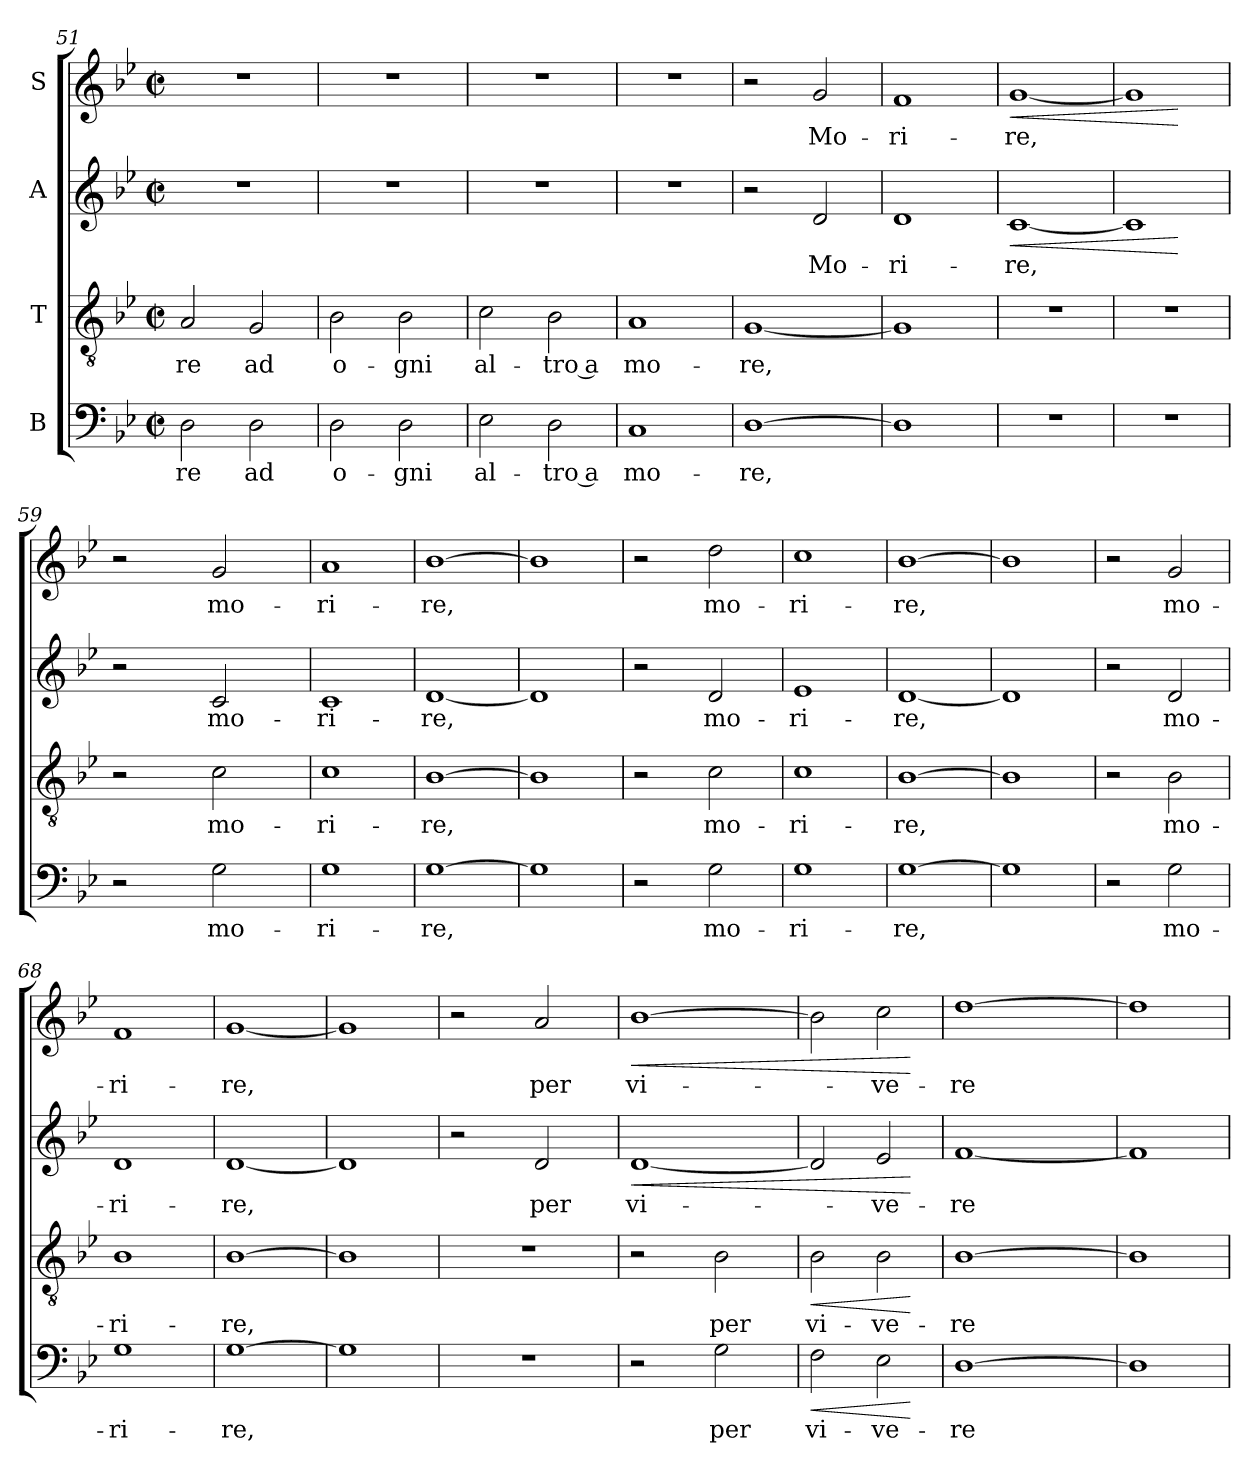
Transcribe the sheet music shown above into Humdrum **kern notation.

**kern	**text	**dynam	**kern	**text	**dynam	**kern	**text	**dynam	**kern	**text	**dynam
*part4	*part4	*part4	*part3	*part3	*part3	*part2	*part2	*part2	*part1	*part1	*part1
*staff4	*staff4	*staff4	*staff3	*staff3	*staff3	*staff2	*staff2	*staff2	*staff1	*staff1	*staff1
*I"B	*	*	*I"T	*	*	*I"A	*	*	*I"S	*	*
*clefF4	*	*	*clefGv2	*	*	*clefG2	*	*	*clefG2	*	*
*k[b-e-]	*	*	*k[b-e-]	*	*	*k[b-e-]	*	*	*k[b-e-]	*	*
*B-:	*	*	*B-:	*	*	*B-:	*	*	*B-:	*	*
*M2/2	*	*	*M2/2	*	*	*M2/2	*	*	*M2/2	*	*
*met(c|)	*	*	*met(c|)	*	*	*met(c|)	*	*	*met(c|)	*	*
=51	=51	=51	=51	=51	=51	=51	=51	=51	=51	=51	=51
!	!LO:LY:b	!	!	!LO:LY:b	!	!	!	!	!	!	!
2D\	-re	.	2A/	-re	.	1r	.	.	1r	.	.
!	!LO:LY:b	!	!	!LO:LY:b	!	!	!	!	!	!	!
2D\	ad	.	2G/	ad	.	.	.	.	.	.	.
=52	=52	=52	=52	=52	=52	=52	=52	=52	=52	=52	=52
!	!LO:LY:b	!	!	!LO:LY:b	!	!	!	!	!	!	!
2D\	o-	.	2B-\	o-	.	1r	.	.	1r	.	.
!	!LO:LY:b	!	!	!LO:LY:b	!	!	!	!	!	!	!
2D\	-gni	.	2B-\	-gni	.	.	.	.	.	.	.
=53	=53	=53	=53	=53	=53	=53	=53	=53	=53	=53	=53
!	!LO:LY:b	!	!	!LO:LY:b	!	!	!	!	!	!	!
2E-\	al-	.	2c\	al-	.	1r	.	.	1r	.	.
!	!LO:LY:b:rj	!	!	!LO:LY:b:rj	!	!	!	!	!	!	!
2D\	tro a	.	2B-\	tro a	.	.	.	.	.	.	.
=54	=54	=54	=54	=54	=54	=54	=54	=54	=54	=54	=54
!	!LO:LY:b	!	!	!LO:LY:b	!	!	!	!	!	!	!
1C	-mo-	.	1A	-mo-	.	1r	.	.	1r	.	.
=55	=55	=55	=55	=55	=55	=55	=55	=55	=55	=55	=55
!	!LO:LY:b	!	!	!LO:LY:b	!	!	!	!	!	!	!
[>1D	-re,	.	[<1G	-re,	.	2r	.	.	2r	.	.
!	!	!	!	!	!	!	!LO:LY:b	!	!	!LO:LY:b	!
.	.	.	.	.	.	2d/	Mo-	.	2g/	Mo-	.
=56	=56	=56	=56	=56	=56	=56	=56	=56	=56	=56	=56
!	!	!	!	!	!	!	!LO:LY:b	!	!	!LO:LY:b	!
1D]	.	.	1G]	.	.	1d	-ri-	.	1f	-ri-	.
=57	=57	=57	=57	=57	=57	=57	=57	=57	=57	=57	=57
!	!	!	!	!	!	!	!LO:LY:b	!LO:HP:b	!	!LO:LY:b	!LO:HP:b
1r	.	.	1r	.	.	[<1c	-re,	<	[<1g	-re,	<
=58	=58	=58	=58	=58	=58	=58	=58	=58	=58	=58	=58
1r	.	.	1r	.	.	1c]	.	.	1g]	.	.
.	.	.	.	.	.	.	.	[	.	.	[
!!LO:LB:g=z
=59	=59	=59	=59	=59	=59	=59	=59	=59	=59	=59	=59
*^	*	*	*^	*	*	*^	*	*	*^	*	*
2r	4ryy	.	.	2r	4ryy	.	.	2r	4ryy	.	.	2r	4ryy	.	.
.	32ryy	.	.	.	32ryy	.	.	.	16.ryy	.	.	.	16.ryy	.	.
.	2ryy	.	.	.	2ryy	.	.	.	.	.	.	.	.	.	.
.	.	.	.	.	.	.	.	.	2ryy	.	.	.	2ryy	.	.
!	!	!LO:LY:b	!	!	!	!LO:LY:b	!	!	!	!LO:LY:b	!	!	!	!LO:LY:b	!
2G\	.	mo-	.	2c\	.	mo-	.	2c/	.	mo-	.	2g/	.	mo-	.
.	8..ryy	.	.	.	8..ryy	.	.	.	.	.	.	.	.	.	.
.	.	.	.	.	.	.	.	.	8ryy	.	.	.	8ryy	.	.
.	.	.	.	.	.	.	.	.	32ryy	.	.	.	32ryy	.	.
=60	=60	=60	=60	=60	=60	=60	=60	=60	=60	=60	=60	=60	=60	=60	=60
!	!	!LO:LY:b	!	!	!	!LO:LY:b	!	!	!	!LO:LY:b	!	!	!	!LO:LY:b	!
*v	*v	*	*	*	*	*	*	*v	*v	*	*	*v	*v	*	*
*	*	*	*v	*v	*	*	*	*	*	*	*	*
1G	-ri-	.	1c	-ri-	.	1c	-ri-	.	1a	-ri-	.
=61	=61	=61	=61	=61	=61	=61	=61	=61	=61	=61	=61
!	!LO:LY:b	!	!	!LO:LY:b	!	!	!LO:LY:b	!	!	!LO:LY:b	!
[>1G	-re,	.	[>1B-	-re,	.	[<1d	-re,	.	[>1b-	-re,	.
=62	=62	=62	=62	=62	=62	=62	=62	=62	=62	=62	=62
1G]	.	.	1B-]	.	.	1d]	.	.	1b-]	.	.
=63	=63	=63	=63	=63	=63	=63	=63	=63	=63	=63	=63
*^	*	*	*^	*	*	*	*	*	*^	*	*
2r	4..ryy	.	.	2r	4..ryy	.	.	2r	.	.	2r	4..ryy	.	.
.	2ryy	.	.	.	2ryy	.	.	.	.	.	.	2ryy	.	.
!	!	!LO:LY:b	!	!	!	!LO:LY:b	!	!	!LO:LY:b	!	!	!	!LO:LY:b	!
2G\	.	mo-	.	2c\	.	mo-	.	2d/	mo-	.	2dd\	.	mo-	.
.	16ryy	.	.	.	16ryy	.	.	.	.	.	.	16ryy	.	.
=64	=64	=64	=64	=64	=64	=64	=64	=64	=64	=64	=64	=64	=64	=64
!	!	!LO:LY:b	!	!	!	!LO:LY:b	!	!	!LO:LY:b	!	!	!	!LO:LY:b	!
*v	*v	*	*	*	*	*	*	*	*	*	*v	*v	*	*
*	*	*	*v	*v	*	*	*	*	*	*	*	*
1G	-ri-	.	1c	-ri-	.	1e-	-ri-	.	1cc	-ri-	.
=65	=65	=65	=65	=65	=65	=65	=65	=65	=65	=65	=65
!	!LO:LY:b	!	!	!LO:LY:b	!	!	!LO:LY:b	!	!	!LO:LY:b	!
[>1G	-re,	.	[>1B-	-re,	.	[<1d	-re,	.	[>1b-	-re,	.
=66	=66	=66	=66	=66	=66	=66	=66	=66	=66	=66	=66
1G]	.	.	1B-]	.	.	1d]	.	.	1b-]	.	.
=67	=67	=67	=67	=67	=67	=67	=67	=67	=67	=67	=67
2r	.	.	2r	.	.	2r	.	.	2r	.	.
!	!LO:LY:b	!	!	!LO:LY:b	!	!	!LO:LY:b	!	!	!LO:LY:b	!
2G\	mo-	.	2B-\	mo-	.	2d/	mo-	.	2g/	mo-	.
=68	=68	=68	=68	=68	=68	=68	=68	=68	=68	=68	=68
!	!LO:LY:b	!	!	!LO:LY:b	!	!	!LO:LY:b	!	!	!LO:LY:b	!
1G	-ri-	.	1B-	-ri-	.	1d	-ri-	.	1f	-ri-	.
=69	=69	=69	=69	=69	=69	=69	=69	=69	=69	=69	=69
!	!LO:LY:b	!	!	!LO:LY:b	!	!	!LO:LY:b	!	!	!LO:LY:b	!
[>1G	-re,	.	[>1B-	-re,	.	[<1d	-re,	.	[<1g	-re,	.
=70	=70	=70	=70	=70	=70	=70	=70	=70	=70	=70	=70
1G]	.	.	1B-]	.	.	1d]	.	.	1g]	.	.
=71	=71	=71	=71	=71	=71	=71	=71	=71	=71	=71	=71
*	*	*	*	*	*	*^	*	*	*^	*	*
1r	.	.	1r	.	.	2r	4.ryy	.	.	2r	4.ryy	.	.
.	.	.	.	.	.	.	2ryy	.	.	.	2ryy	.	.
!	!	!	!	!	!	!	!	!LO:LY:b	!	!	!	!LO:LY:b	!
.	.	.	.	.	.	2d/	.	per	.	2a/	.	per	.
.	.	.	.	.	.	.	8ryy	.	.	.	8ryy	.	.
=72	=72	=72	=72	=72	=72	=72	=72	=72	=72	=72	=72	=72	=72
!	!	!	!	!	!	!	!	!LO:LY:b	!LO:HP:b	!	!	!LO:LY:b	!LO:HP:b
*	*	*	*	*	*	*v	*v	*	*	*	*	*	*
*^	*	*	*^	*	*	*	*	*	*v	*v	*	*
2r	4.ryy	.	.	2r	4.ryy	.	.	[<1d	vi-	<	[>1b-	vi-	<
.	2ryy	.	.	.	2ryy	.	.	.	.	.	.	.	.
!	!	!LO:LY:b	!	!	!	!LO:LY:b	!	!	!	!	!	!	!
2G\	.	per	.	2B-\	.	per	.	.	.	.	.	.	.
.	8ryy	.	.	.	8ryy	.	.	.	.	.	.	.	.
=73	=73	=73	=73	=73	=73	=73	=73	=73	=73	=73	=73	=73	=73
!	!	!LO:LY:b	!LO:HP:b	!	!	!LO:LY:b	!LO:HP:b	!	!	!	!	!	!
*v	*v	*	*	*	*	*	*	*	*	*	*	*	*
*	*	*	*v	*v	*	*	*	*	*	*	*	*
2F\	vi-	<	2B-\	vi-	<	2d/]	.	.	2b-\]	.	.
!	!LO:LY:b	!	!	!LO:LY:b	!	!	!LO:LY:b	!	!	!LO:LY:b	!
2E-\	-ve-	.	2B-\	-ve-	.	2e-/	-ve-	.	2cc\	-ve-	.
.	.	[	.	.	[	.	.	[	.	.	[
=74	=74	=74	=74	=74	=74	=74	=74	=74	=74	=74	=74
!	!LO:LY:b	!	!	!LO:LY:b	!	!	!LO:LY:b	!	!	!LO:LY:b	!
*^	*	*	*^	*	*	*^	*	*	*^	*	*
[>1D	4ryy	-re	.	[>1B-	4ryy	-re	.	[<1f	4ryy	-re	.	[>1dd	4ryy	-re	.
.	32ryy	.	.	.	32ryy	.	.	.	32ryy	.	.	.	32ryy	.	.
.	2ryy	.	.	.	2ryy	.	.	.	2ryy	.	.	.	2ryy	.	.
.	8..ryy	.	.	.	8..ryy	.	.	.	8..ryy	.	.	.	8..ryy	.	.
*v	*v	*	*	*	*	*	*	*v	*v	*	*	*v	*v	*	*
*	*	*	*v	*v	*	*	*	*	*	*	*	*
=75	=75	=75	=75	=75	=75	=75	=75	=75	=75	=75	=75
1D]	.	.	1B-]	.	.	1f]	.	.	1dd]	.	.
=	=	=	=	=	=	=	=	=	=	=	=
*-	*-	*-	*-	*-	*-	*-	*-	*-	*-	*-	*-
